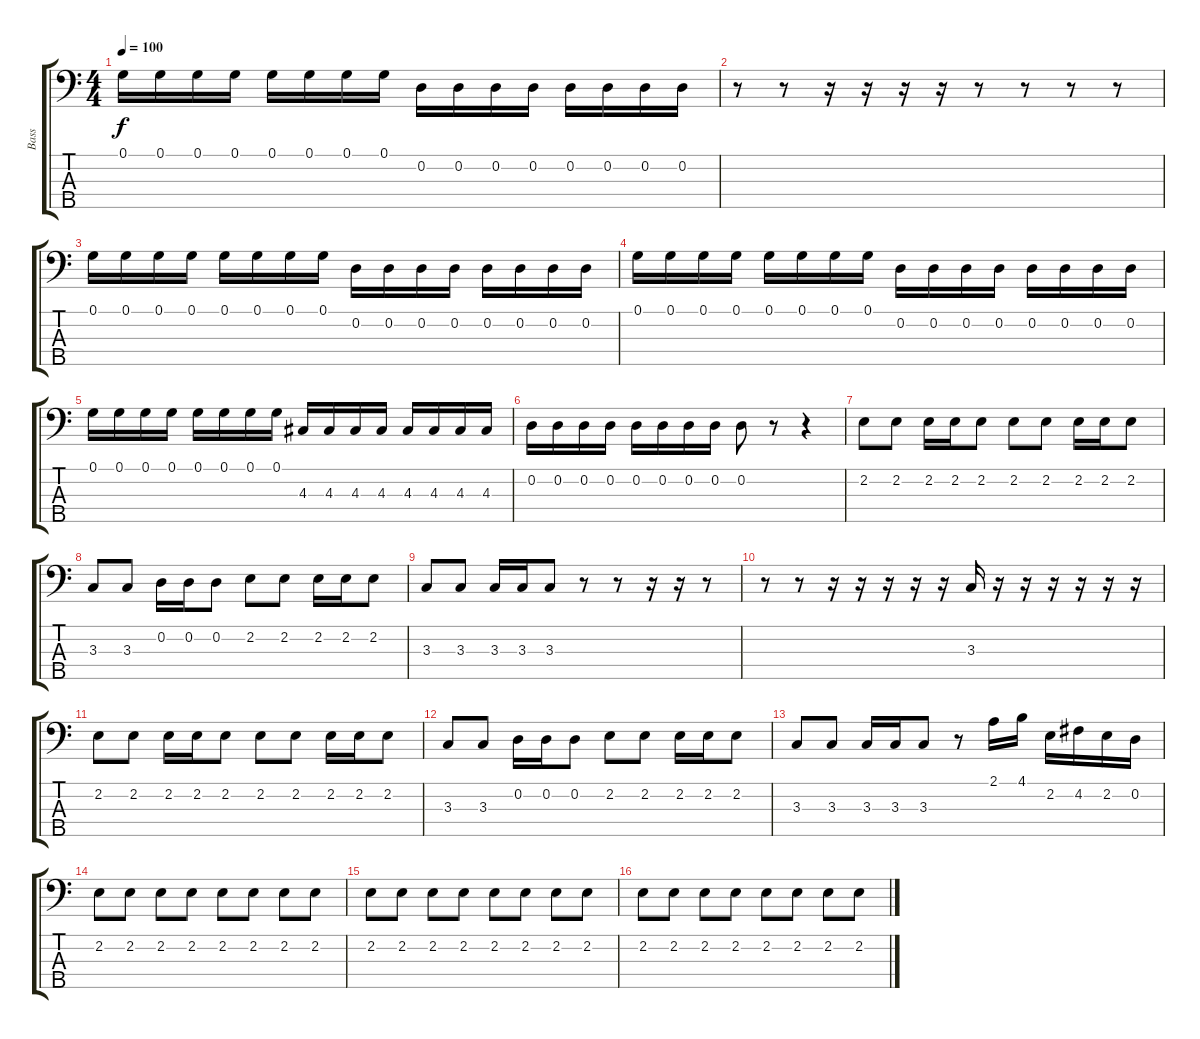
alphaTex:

\track ("Bass" "Bass") {instrument electricbassfinger}
\staff {score tabs}
\tuning (G2 D2 A1 E1 B0) {hide}
\ts (4 4)
\tempo 100
\clef f4
\ks c
0.1.16{dy f} 0.1.16 0.1.16 0.1.16 0.1.16 0.1.16 0.1.16 0.1.16 0.2.16 0.2.16 0.2.16 0.2.16 0.2.16 0.2.16 0.2.16 0.2.16 |
r.8 r.8 r.16 r.16 r.16 r.16 r.8 r.8 r.8 r.8{instrument slapbass1} |
0.1.16{instrument electricbassfinger} 0.1.16 0.1.16 0.1.16 0.1.16 0.1.16 0.1.16 0.1.16 0.2.16 0.2.16 0.2.16 0.2.16 0.2.16 0.2.16 0.2.16 0.2.16 |
0.1.16 0.1.16 0.1.16 0.1.16 0.1.16 0.1.16 0.1.16 0.1.16 0.2.16 0.2.16 0.2.16 0.2.16 0.2.16 0.2.16 0.2.16 0.2.16 |
0.1.16 0.1.16 0.1.16 0.1.16 0.1.16 0.1.16 0.1.16 0.1.16 4.3.16 4.3.16 4.3.16 4.3.16 4.3.16 4.3.16 4.3.16 4.3.16 |
0.2.16 0.2.16 0.2.16 0.2.16 0.2.16 0.2.16 0.2.16 0.2.16 0.2.8 r.8 r.4 |
2.2.8 2.2.8 2.2.16 2.2.16 2.2.8 2.2.8 2.2.8 2.2.16 2.2.16 2.2.8 |
3.3.8 3.3.8 0.2.16 0.2.16 0.2.8 2.2.8 2.2.8 2.2.16 2.2.16 2.2.8 |
3.3.8 3.3.8 3.3.16 3.3.16 3.3.8 r.8 r.8 r.16 r.16 r.8 |
r.8 r.8 r.16 r.16 r.16 r.16 r.16 3.3.16 r.16 r.16 r.16 r.16 r.16 r.16 |
2.2.8 2.2.8 2.2.16 2.2.16 2.2.8 2.2.8 2.2.8 2.2.16 2.2.16 2.2.8 |
3.3.8 3.3.8 0.2.16 0.2.16 0.2.8 2.2.8 2.2.8 2.2.16 2.2.16 2.2.8 |
3.3.8 3.3.8 3.3.16 3.3.16 3.3.8 r.8 2.1.16 4.1.16 2.2.16 4.2.16 2.2.16 0.2.16 |
2.2.8 2.2.8 2.2.8 2.2.8 2.2.8 2.2.8 2.2.8 2.2.8 |
2.2.8 2.2.8 2.2.8 2.2.8 2.2.8 2.2.8 2.2.8 2.2.8 |
2.2.8 2.2.8 2.2.8 2.2.8 2.2.8 2.2.8 2.2.8 2.2.8
